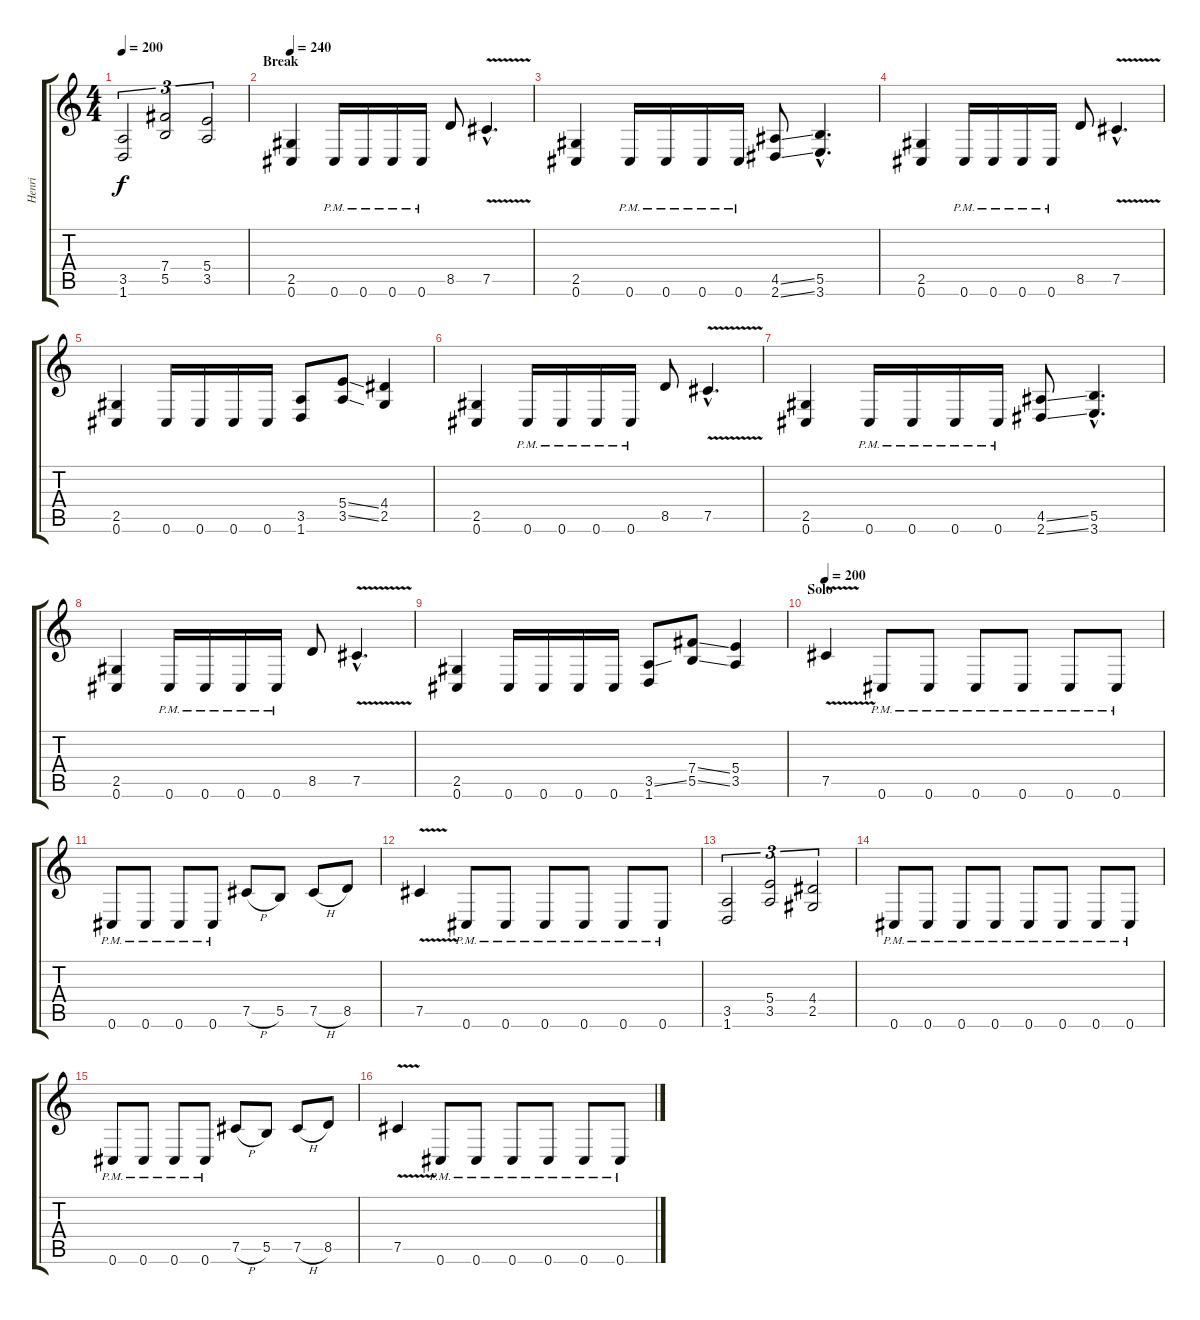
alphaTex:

\track ("Henri" "Henri") {instrument distortionguitar}
\staff {score tabs}
\tuning (Db4 Ab3 E3 B2 Gb2 Db2) {hide}
\ts (4 4)
\tempo 200
\clef g2
\ks c
(3.5 1.6).2{tu (3 2) dy f} (7.4 5.5).2{tu (3 2)} (5.4 3.5).2{tu (3 2)} |
\section ("" "Break")
\tempo 240
(2.5 0.6).4 0.6{pm}.16 0.6{pm}.16 0.6{pm}.16 0.6{pm}.16 8.5.8 7.5{v hac}.4{d} |
(2.5 0.6).4 0.6{pm}.16 0.6{pm}.16 0.6{pm}.16 0.6{pm}.16 (4.5{ss} 2.6{ss}).8 (5.5{hac} 3.6{hac}).4{d} |
(2.5 0.6).4 0.6{pm}.16 0.6{pm}.16 0.6{pm}.16 0.6{pm}.16 8.5.8 7.5{v hac}.4{d} |
(2.5 0.6).4 0.6.16 0.6.16 0.6.16 0.6.16 (3.5 1.6).8 (5.4{ss} 3.5{ss}).8 (4.4 2.5).4 |
(2.5 0.6).4 0.6{pm}.16 0.6{pm}.16 0.6{pm}.16 0.6{pm}.16 8.5.8 7.5{v hac}.4{d} |
(2.5 0.6).4 0.6{pm}.16 0.6{pm}.16 0.6{pm}.16 0.6{pm}.16 (4.5{ss} 2.6{ss}).8 (5.5{hac} 3.6{hac}).4{d} |
(2.5 0.6).4 0.6{pm}.16 0.6{pm}.16 0.6{pm}.16 0.6{pm}.16 8.5.8 7.5{v hac}.4{d} |
(2.5 0.6).4 0.6.16 0.6.16 0.6.16 0.6.16 (3.5{ss} 1.6).8 (7.4{ss} 5.5{ss}).8 (5.4 3.5).4 |
\section ("" "Solo")
\tempo 200
7.5{v}.4 0.6{pm}.8 0.6{pm}.8 0.6{pm}.8 0.6{pm}.8 0.6{pm}.8 0.6{pm}.8 |
0.6{pm}.8 0.6{pm}.8 0.6{pm}.8 0.6{pm}.8 7.5{h}.8 5.5.8 7.5{h}.8 8.5.8 |
7.5{v}.4 0.6{pm}.8 0.6{pm}.8 0.6{pm}.8 0.6{pm}.8 0.6{pm}.8 0.6{pm}.8 |
(3.5 1.6).2{tu (3 2)} (5.4 3.5).2{tu (3 2)} (4.4 2.5).2{tu (3 2)} |
0.6{pm}.8 0.6{pm}.8 0.6{pm}.8 0.6{pm}.8 0.6{pm}.8 0.6{pm}.8 0.6{pm}.8 0.6{pm}.8 |
0.6{pm}.8 0.6{pm}.8 0.6{pm}.8 0.6{pm}.8 7.5{h}.8 5.5.8 7.5{h}.8 8.5.8 |
7.5{v}.4 0.6{pm}.8 0.6{pm}.8 0.6{pm}.8 0.6{pm}.8 0.6{pm}.8 0.6{pm}.8
